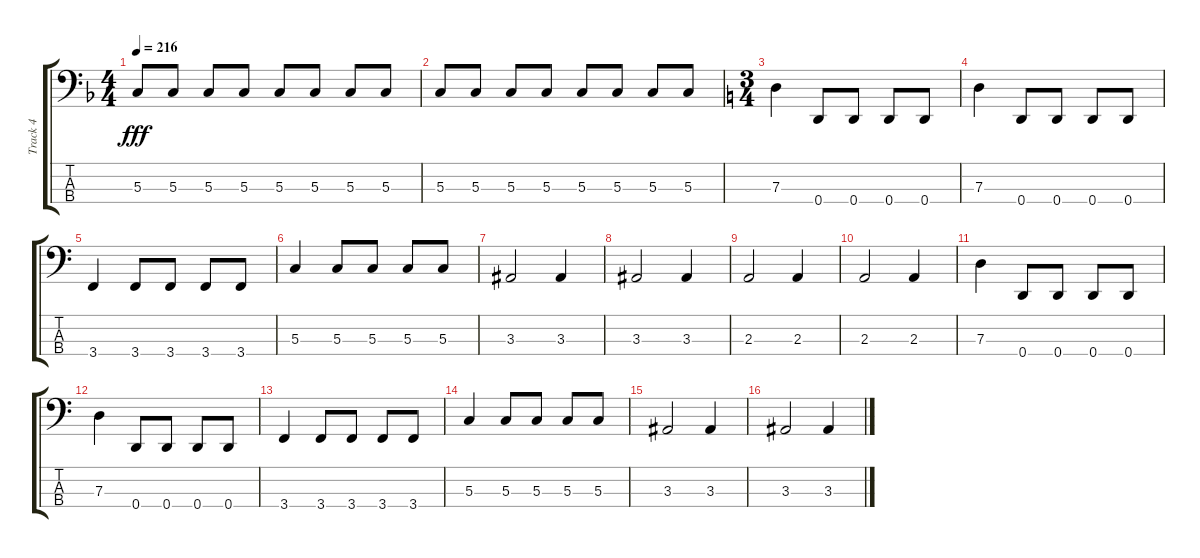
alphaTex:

\track ("Track 4" "Track 4") {instrument electricbassfinger}
\staff {score tabs}
\tuning (F2 C2 G1 D1) {hide}
\ts (4 4)
\tempo 216
\clef f4
\ks f
5.3.8{dy fff} 5.3.8 5.3.8 5.3.8 5.3.8 5.3.8 5.3.8 5.3.8 |
5.3.8 5.3.8 5.3.8 5.3.8 5.3.8 5.3.8 5.3.8 5.3.8 |
\ts (3 4)
\ks c
7.3.4 0.4.8 0.4.8 0.4.8 0.4.8 |
7.3.4 0.4.8 0.4.8 0.4.8 0.4.8 |
3.4.4 3.4.8 3.4.8 3.4.8 3.4.8 |
5.3.4 5.3.8 5.3.8 5.3.8 5.3.8 |
3.3.2 3.3.4 |
3.3.2 3.3.4 |
2.3.2 2.3.4 |
2.3.2 2.3.4 |
7.3.4 0.4.8 0.4.8 0.4.8 0.4.8 |
7.3.4 0.4.8 0.4.8 0.4.8 0.4.8 |
3.4.4 3.4.8 3.4.8 3.4.8 3.4.8 |
5.3.4 5.3.8 5.3.8 5.3.8 5.3.8 |
3.3.2 3.3.4 |
3.3.2 3.3.4
